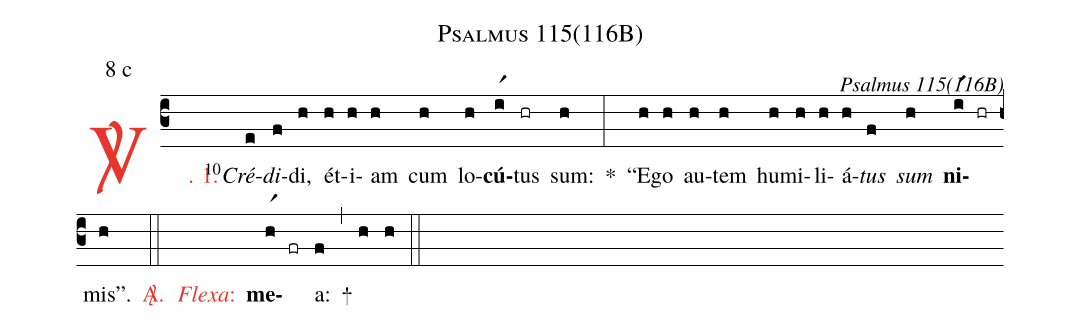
name: Psalmus 115(116B);
mode: 8;
mode-differentia: c;
commentary: Psalmus 115(116B);
%%
(c3)

<c><sp>V/</sp>. 1.</c>() <v>\VSup{10}</v><i>Cré</i>(e)<i>di</i>(f)di,(h) ét(h)i(h)am(h) cum(h) lo(h)<b>cú</b>(ir1)tus(hr) sum:(h) *(:) “E(h)go(h) au(h)tem(h) hu(h)mi(h)li(h)á(h)<i>tus</i>(f) <i>sum</i>(h) <b>ni</b>(ir1)(hr)mis”.(h)

<c><sp>A/</sp>.</c>(::)

<c><i>Flexa</i>:</c>() <b>me</b>(hr1)(fr)a:(f) +(,) (h) (h)

(::)
